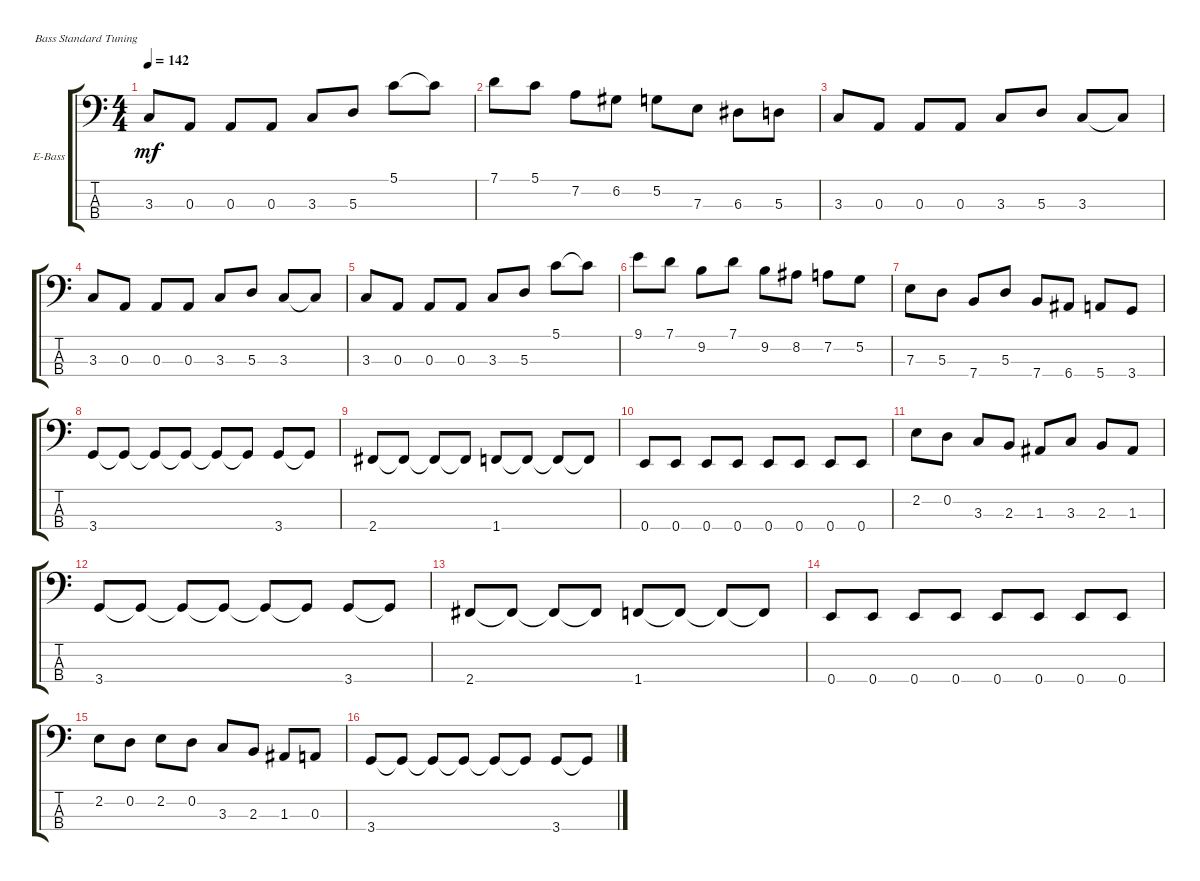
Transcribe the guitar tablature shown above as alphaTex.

\defaultSystemsLayout 4
\bracketExtendMode groupsimilarinstruments
\firstSystemTrackNameOrientation horizontal
\otherSystemsTrackNameOrientation horizontal
\track ("Electric Bass" "E-Bass") {instrument electricbassfinger}
\staff {score tabs}
\tuning (G2 D2 A1 E1)
\ts (4 4)
\tempo 142
\clef f4
\ks c
3.3.8{dy mf} 0.3.8 0.3.8 0.3.8 3.3.8 5.3.8 5.1.8 5.1{t}.8 |
7.1.8 5.1.8 7.2.8 6.2.8 5.2.8 7.3.8 6.3.8 5.3.8 |
3.3.8 0.3.8 0.3.8 0.3.8 3.3.8 5.3.8 3.3.8 3.3{t}.8 |
3.3.8 0.3.8 0.3.8 0.3.8 3.3.8 5.3.8 3.3.8 3.3{t}.8 |
3.3.8 0.3.8 0.3.8 0.3.8 3.3.8 5.3.8 5.1.8 5.1{t}.8 |
9.1.8 7.1.8 9.2.8 7.1.8 9.2.8 8.2.8 7.2.8 5.2.8 |
7.3.8 5.3.8 7.4.8 5.3.8 7.4.8 6.4.8 5.4.8 3.4.8 |
3.4.8 3.4{t}.8 3.4{t}.8 3.4{t}.8 3.4{t}.8 3.4{t}.8 3.4.8 3.4{t}.8 |
2.4.8 2.4{t}.8 2.4{t}.8 2.4{t}.8 1.4.8 1.4{t}.8 1.4{t}.8 1.4{t}.8 |
0.4.8 0.4.8 0.4.8 0.4.8 0.4.8 0.4.8 0.4.8 0.4.8 |
2.2.8 0.2.8 3.3.8 2.3.8 1.3.8 3.3.8 2.3.8 1.3.8 |
3.4.8 3.4{t}.8 3.4{t}.8 3.4{t}.8 3.4{t}.8 3.4{t}.8 3.4.8 3.4{t}.8 |
2.4.8 2.4{t}.8 2.4{t}.8 2.4{t}.8 1.4.8 1.4{t}.8 1.4{t}.8 1.4{t}.8 |
0.4.8 0.4.8 0.4.8 0.4.8 0.4.8 0.4.8 0.4.8 0.4.8 |
2.2.8 0.2.8 2.2.8 0.2.8 3.3.8 2.3.8 1.3.8 0.3.8 |
3.4.8 3.4{t}.8 3.4{t}.8 3.4{t}.8 3.4{t}.8 3.4{t}.8 3.4.8 3.4{t}.8
